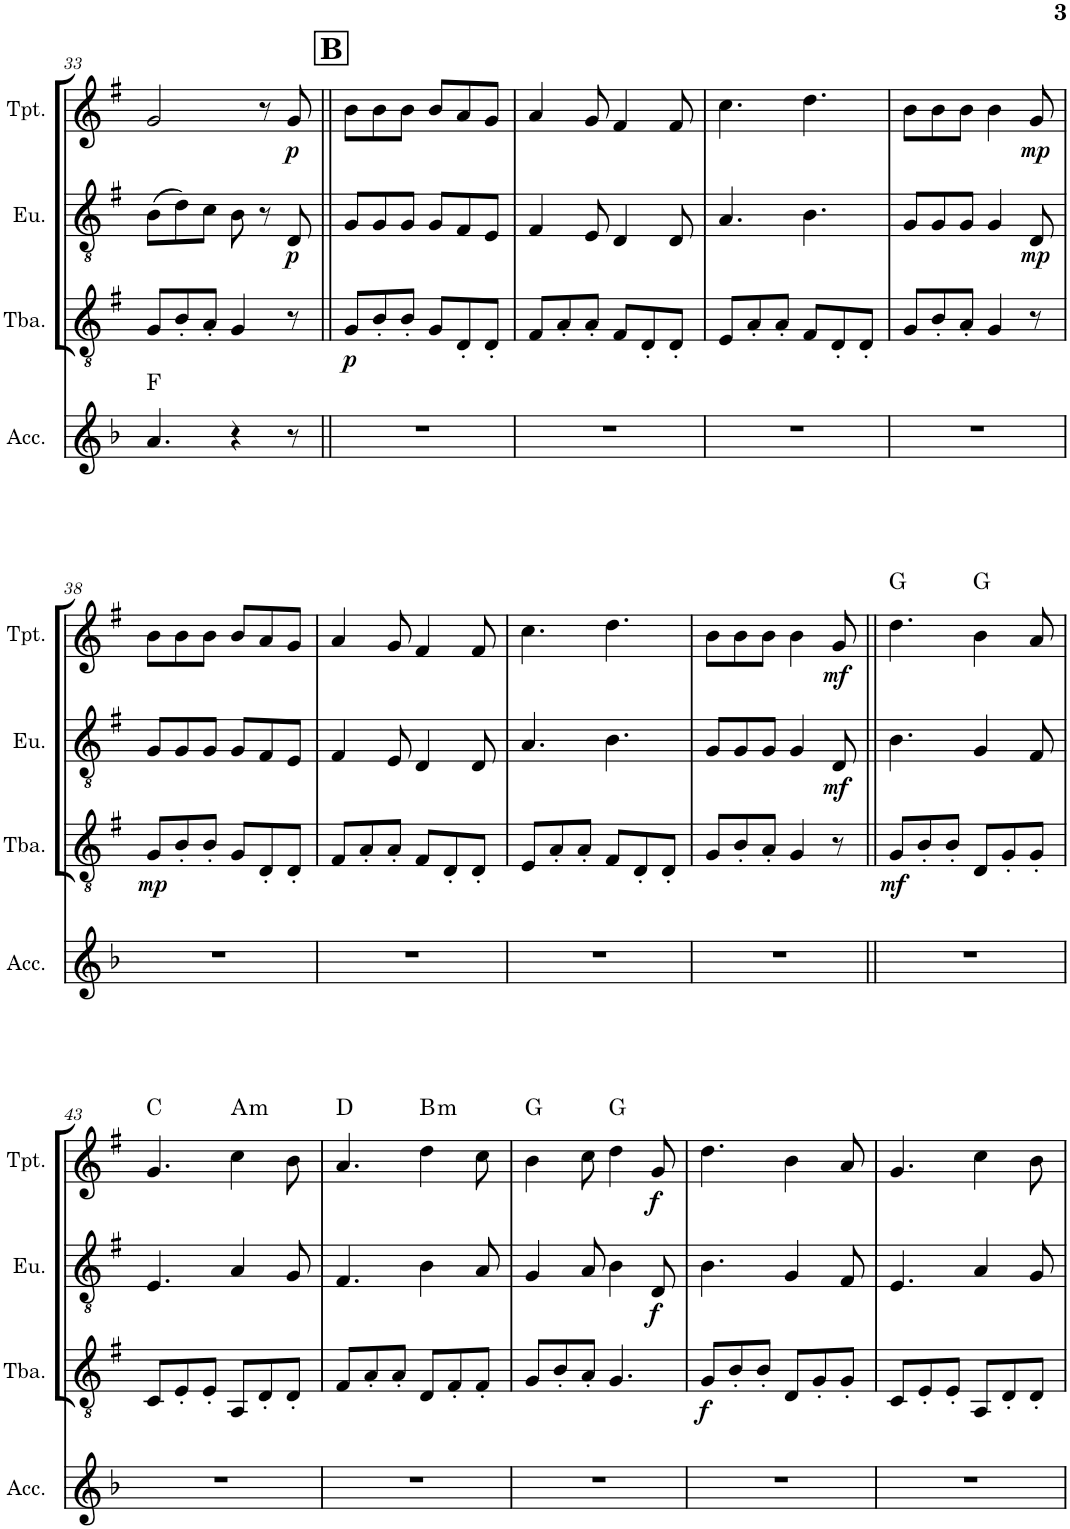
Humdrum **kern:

**kern	**harte	**kern	**dynam	**kern	**dynam	**kern	**dynam	**harte
*part4	*part4	*part3	*part3	*part2	*part2	*part1	*part1	*part1
*staff4	*	*staff3	*staff3	*staff2	*staff2	*staff1	*staff1	*
*I"Accordeon	*	*I"Tuba	*	*I"Euphonium	*	*I"Trumpet	*	*
*I'Acc.	*	*I'Tba.	*	*I'Eu.	*	*I'Tpt.	*	*
!!LO:PB:g=z
*clefG2	*	*clefGv2	*	*clefGv2	*	*clefG2	*	*
*	*	*Trd1c2	*	*Trd1c2	*	*Trd1c2	*	*
*k[b-]	*	*k[f#]	*	*k[f#]	*	*k[f#]	*	*
*M6/8	*	*M6/8	*	*M6/8	*	*M6/8	*	*
=33	=33	=33	=33	=33	=33	=33	=33	=33
4.a/	F:maj	8G/L	.	(8B\L	.	2g/	.	.
.	.	8B'/	.	8d\)	.	.	.	.
.	.	8A'/J	.	8c\J	.	.	.	.
4r	.	4G/	.	8B\	.	.	.	.
.	.	.	.	8r	.	8r	.	.
!	!	!	!	!	!LO:DY:b	!	!LO:DY:b	!
8r	.	8r	.	8D/	p	8g/	p	.
!!LO:REH:place=s1:a:B:cj:fs=14:t=B
=34||	=34||	=34||	=34||	=34||	=34||	=34||	=34||	=34||
!	!	!	!LO:DY:b	!	!	!	!	!
2.r	.	8G/L	p	8G/L	.	8b\L	.	.
.	.	8B'/	.	8G/	.	8b\	.	.
.	.	8B'/J	.	8G/J	.	8b\J	.	.
.	.	8G/L	.	8G/L	.	8b/L	.	.
.	.	8D'/	.	8F#/	.	8a/	.	.
.	.	8D'/J	.	8E/J	.	8g/J	.	.
=35	=35	=35	=35	=35	=35	=35	=35	=35
2.r	.	8F#/L	.	4F#/	.	4a/	.	.
.	.	8A'/	.	.	.	.	.	.
.	.	8A'/J	.	8E/	.	8g/	.	.
.	.	8F#/L	.	4D/	.	4f#/	.	.
.	.	8D'/	.	.	.	.	.	.
.	.	8D'/J	.	8D/	.	8f#/	.	.
=36	=36	=36	=36	=36	=36	=36	=36	=36
2.r	.	8E/L	.	4.A/	.	4.cc\	.	.
.	.	8A'/	.	.	.	.	.	.
.	.	8A'/J	.	.	.	.	.	.
.	.	8F#/L	.	4.B\	.	4.dd\	.	.
.	.	8D'/	.	.	.	.	.	.
.	.	8D'/J	.	.	.	.	.	.
=37	=37	=37	=37	=37	=37	=37	=37	=37
2.r	.	8G/L	.	8G/L	.	8b\L	.	.
.	.	8B'/	.	8G/	.	8b\	.	.
.	.	8A'/J	.	8G/J	.	8b\J	.	.
.	.	4G/	.	4G/	.	4b\	.	.
!	!	!	!	!	!LO:DY:b	!	!LO:DY:b	!
.	.	8r	.	8D/	mp	8g/	mp	.
!!LO:LB:g=z
=38	=38	=38	=38	=38	=38	=38	=38	=38
!	!	!	!LO:DY:b	!	!	!	!	!
2.r	.	8G/L	mp	8G/L	.	8b\L	.	.
.	.	8B'/	.	8G/	.	8b\	.	.
.	.	8B'/J	.	8G/J	.	8b\J	.	.
.	.	8G/L	.	8G/L	.	8b/L	.	.
.	.	8D'/	.	8F#/	.	8a/	.	.
.	.	8D'/J	.	8E/J	.	8g/J	.	.
=39	=39	=39	=39	=39	=39	=39	=39	=39
2.r	.	8F#/L	.	4F#/	.	4a/	.	.
.	.	8A'/	.	.	.	.	.	.
.	.	8A'/J	.	8E/	.	8g/	.	.
.	.	8F#/L	.	4D/	.	4f#/	.	.
.	.	8D'/	.	.	.	.	.	.
.	.	8D'/J	.	8D/	.	8f#/	.	.
=40	=40	=40	=40	=40	=40	=40	=40	=40
2.r	.	8E/L	.	4.A/	.	4.cc\	.	.
.	.	8A'/	.	.	.	.	.	.
.	.	8A'/J	.	.	.	.	.	.
.	.	8F#/L	.	4.B\	.	4.dd\	.	.
.	.	8D'/	.	.	.	.	.	.
.	.	8D'/J	.	.	.	.	.	.
=41	=41	=41	=41	=41	=41	=41	=41	=41
2.r	.	8G/L	.	8G/L	.	8b\L	.	.
.	.	8B'/	.	8G/	.	8b\	.	.
.	.	8A'/J	.	8G/J	.	8b\J	.	.
.	.	4G/	.	4G/	.	4b\	.	.
!	!	!	!	!	!LO:DY:b	!	!LO:DY:b	!
.	.	8r	.	8D/	mf	8g/	mf	.
=42||	=42||	=42||	=42||	=42||	=42||	=42||	=42||	=42||
!	!	!	!LO:DY:b	!	!	!	!	!
2.r	.	8G/L	mf	4.B\	.	4.dd\	.	G:maj
.	.	8B'/	.	.	.	.	.	.
.	.	8B'/J	.	.	.	.	.	.
.	.	8D/L	.	4G/	.	4b\	.	G:maj
.	.	8G'/	.	.	.	.	.	.
.	.	8G'/J	.	8F#/	.	8a/	.	.
!!LO:LB:g=z
=43	=43	=43	=43	=43	=43	=43	=43	=43
2.r	.	8C/L	.	4.E/	.	4.g/	.	C:maj
.	.	8E'/	.	.	.	.	.	.
.	.	8E'/J	.	.	.	.	.	.
!	!	!	!	!	!	!	!	!LO:H:kt=m
.	.	8AA/L	.	4A/	.	4cc\	.	A:min
.	.	8D'/	.	.	.	.	.	.
.	.	8D'/J	.	8G/	.	8b\	.	.
=44	=44	=44	=44	=44	=44	=44	=44	=44
2.r	.	8F#/L	.	4.F#/	.	4.a/	.	D:maj
.	.	8A'/	.	.	.	.	.	.
.	.	8A'/J	.	.	.	.	.	.
!	!	!	!	!	!	!	!	!LO:H:kt=m
.	.	8D/L	.	4B\	.	4dd\	.	B:min
.	.	8F#'/	.	.	.	.	.	.
.	.	8F#'/J	.	8A/	.	8cc\	.	.
=45	=45	=45	=45	=45	=45	=45	=45	=45
2.r	.	8G/L	.	4G/	.	4b\	.	G:maj
.	.	8B'/	.	.	.	.	.	.
.	.	8A'/J	.	8A/	.	8cc\	.	.
.	.	4.G/	.	4B\	.	4dd\	.	G:maj
!	!	!	!	!	!LO:DY:b	!	!LO:DY:b	!
.	.	.	.	8D/	f	8g/	f	.
=46	=46	=46	=46	=46	=46	=46	=46	=46
!	!	!	!LO:DY:b	!	!	!	!	!
2.r	.	8G/L	f	4.B\	.	4.dd\	.	.
.	.	8B'/	.	.	.	.	.	.
.	.	8B'/J	.	.	.	.	.	.
.	.	8D/L	.	4G/	.	4b\	.	.
.	.	8G'/	.	.	.	.	.	.
.	.	8G'/J	.	8F#/	.	8a/	.	.
=47	=47	=47	=47	=47	=47	=47	=47	=47
2.r	.	8C/L	.	4.E/	.	4.g/	.	.
.	.	8E'/	.	.	.	.	.	.
.	.	8E'/J	.	.	.	.	.	.
.	.	8AA/L	.	4A/	.	4cc\	.	.
.	.	8D'/	.	.	.	.	.	.
.	.	8D'/J	.	8G/	.	8b\	.	.
=	=	=	=	=	=	=	=	=
*-	*-	*-	*-	*-	*-	*-	*-	*-
